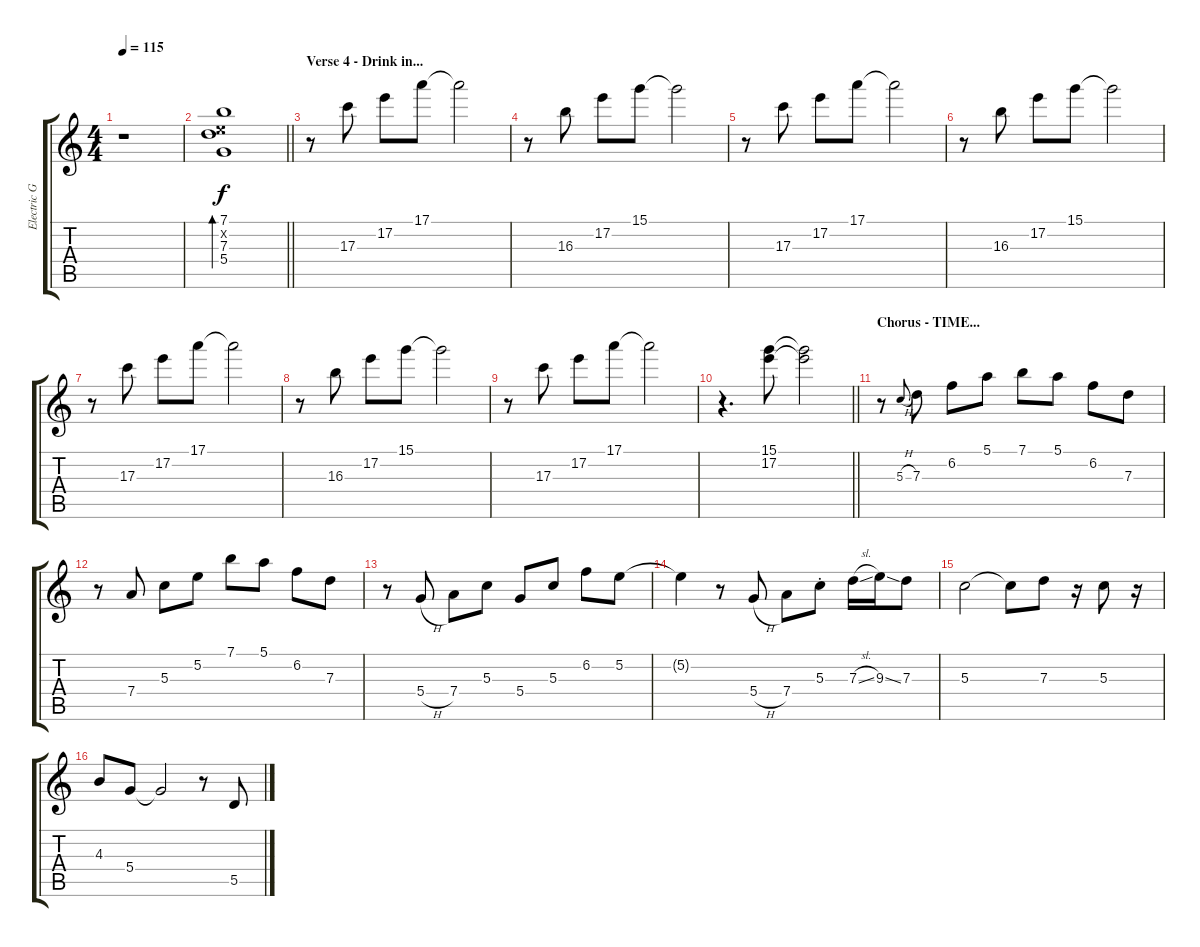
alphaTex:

\track ("Electric Guitar II (Keith)" "Electric G") {instrument overdrivenguitar}
\staff {score tabs}
\tuning (E4 B3 G3 D3 A2 E2) {hide}
\ts (4 4)
\tempo 115
\clef g2
\ks c
r.1{dy f} |
\barLineRight lightlight
(7.1 5.2{x} 7.3 5.4).1{bd 240 volume 6} |
\section ("" "Verse 4 - Drink in...")
r.8 17.3.8 17.2.8 17.1.8 17.1{t}.2 |
r.8 16.3.8 17.2.8 15.1.8 15.1{t}.2 |
r.8 17.3.8 17.2.8 17.1.8 17.1{t}.2 |
r.8 16.3.8 17.2.8 15.1.8 15.1{t}.2 |
r.8 17.3.8 17.2.8 17.1.8 17.1{t}.2 |
r.8 16.3.8 17.2.8 15.1.8 15.1{t}.2 |
r.8 17.3.8 17.2.8 17.1.8 17.1{t}.2 |
\barLineRight lightlight
r.4{d} (15.1 17.2).8 (15.1{t} 17.2{t}).2 |
\section ("" "Chorus - TIME...")
r.8{volume 11} 5.3{h}.8{gr onbeat} 7.3.8 6.2.8 5.1.8 7.1.8 5.1.8 6.2.8 7.3.8 |
r.8 7.4.8 5.3.8 5.2.8 7.1.8 5.1.8 6.2.8 7.3.8 |
r.8 5.4{h}.8 7.4.8 5.3.8 5.4.8 5.3.8 6.2.8 5.2.8 |
5.2{t}.4 r.8 5.4{h}.8 7.4.8 5.3{st}.8 7.3{sl}.16 9.3{ss}.16 7.3.8 |
5.3.2 5.3{t}.8 7.3.8 r.16 5.3.8 r.16 |
4.3.8 5.4.8 5.4{t}.2 r.8 5.5.8
